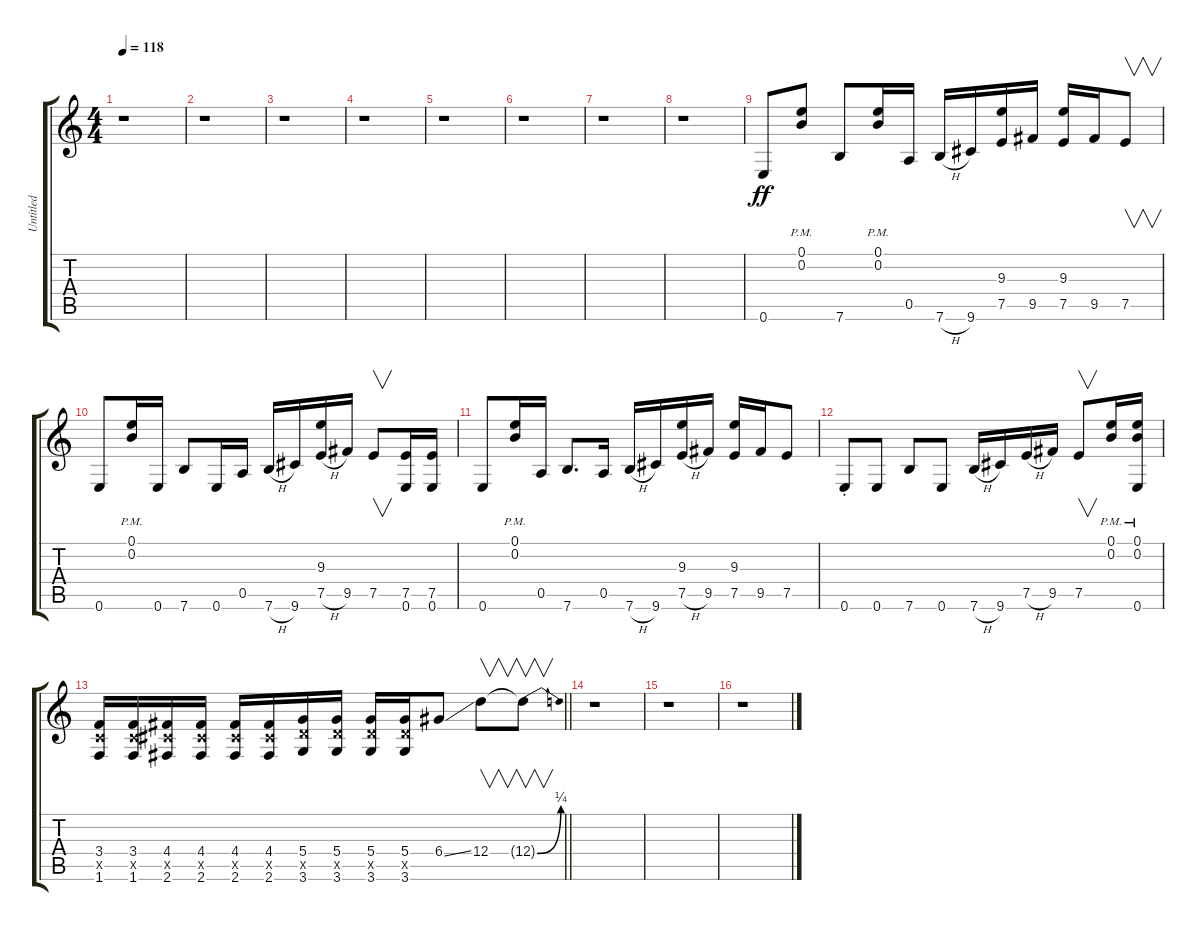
\track ("Untitled" "Untitled") {instrument electricbasspick}
\staff {score tabs}
\tuning (E4 B3 G3 D3 A2 E2) {hide}
\ts (4 4)
\tempo 118
\clef g2
\ks c
r.1{dy fff} |
r.1 |
r.1 |
r.1 |
r.1 |
r.1 |
r.1 |
r.1 |
0.6.8{dy ff} (0.1{pm} 0.2{pm}).8 7.6.8 (0.1{pm} 0.2{pm}).16 0.5.16 7.6{h}.16 9.6.16 (9.3 7.5).16 9.5.16 (9.3 7.5).16 9.5.16 7.5.8{v} |
0.6.8 (0.1{pm} 0.2{pm}).16 0.6.16 7.6.8 0.6.16 0.5.16 7.6{h}.16 9.6.16 (9.3 7.5{h}).16 9.5.16 7.5.8{v} (7.5 0.6).16 (7.5 0.6).16 |
0.6.8 (0.1{pm} 0.2{pm}).16 0.5.16 7.6.8{d} 0.5.16 7.6{h}.16 9.6.16 (9.3 7.5{h}).16 9.5.16 (9.3 7.5).16 9.5.16 7.5.8 |
0.6{st}.8 0.6.8 7.6.8 0.6.8 7.6{h}.16 9.6.16 7.5{h}.16 9.5.16 7.5.8{v} (0.1{pm} 0.2{pm}).16 (0.1{pm} 0.2{pm} 0.6{pm}).16 |
\barLineRight lightlight
(3.4 3.5{x} 1.6).16 (3.4 3.5{x} 1.6).16 (4.4 4.5{x} 2.6).16 (4.4 4.5{x} 2.6).16 (4.4 4.5{x} 2.6).16 (4.4 4.5{x} 2.6).16 (5.4 5.5{x} 3.6).16 (5.4 5.5{x} 3.6).16 (5.4 5.5{x} 3.6).16 (5.4 5.5{x} 3.6).16 6.4{ss}.8 12.4.8{v} 12.4{be (bend 0 0 60 1) t}.8{v} |
r.1 |
r.1 |
r.1
